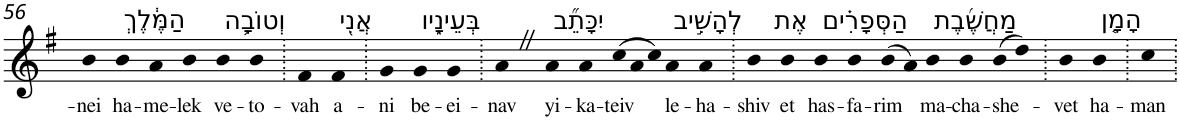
**kern	**text
*part1	*part1
*staff1	*staff1
*I"Piano	*
*I'Pno	*
!!LO:PB:g=z
*clefG2	*
*k[f#]	*
*G:	*
=56	=56
!	!LO:LY:b
4b	-nei
!LO:TX:a:t=הַמֶּ֔לֶךְ	!
!	!LO:LY:b
4b	ha-
!	!LO:LY:b
4a	-me-
!	!LO:LY:b
4b	-lek
!LO:TX:a:t=וְטוֹבָ֥ה	!
!	!LO:LY:b
4b	ve-
!	!LO:LY:b
4b	-to-
=57.	=57.
!	!LO:LY:b
4f#	-vah
!LO:TX:a:t=אֲנִ֖י	!
!	!LO:LY:b
4f#	a-
=58.	=58.
!	!LO:LY:b
4g	-ni
!LO:TX:a:t=בְּעֵינָ֑יו	!
!	!LO:LY:b
4g	be-
!	!LO:LY:b
4g	-ei-
=59.	=59.
!	!LO:LY:b
4aZ	-nav
!LO:TX:a:t=יִכָּתֵ֞ב	!
!	!LO:LY:b
4a	yi-
!	!LO:LY:b
4a	-ka-
*Xtuplet	*
!	!LO:LY:b
(>12cc	-teiv
12a	.
12cc)	.
!LO:TX:a:t=לְהָשִׁ֣יב	!
!	!LO:LY:b
4a	le-
!	!LO:LY:b
4a	-ha-
=60.	=60.
!	!LO:LY:b
4b	-shiv
!LO:TX:a:t=אֶת	!
!	!LO:LY:b
4b	et
!LO:TX:a:t=הַסְּפָרִ֗ים	!
!	!LO:LY:b
4b	has-
!	!LO:LY:b
4b	-fa-
!	!LO:LY:b
(>8b	-rim
8a)	.
!LO:TX:a:t=מַחֲשֶׁ֜בֶת	!
!	!LO:LY:b
4b	ma-
!	!LO:LY:b
4b	-cha-
!	!LO:LY:b
(>8b	-she-
8dd)	.
=61.	=61.
!	!LO:LY:b
4b	-vet
!LO:TX:a:t=הָמָ֤ן	!
!	!LO:LY:b
4b	ha-
=62.	=62.
!	!LO:LY:b
4cc	-man
=.	=.
*-	*-
